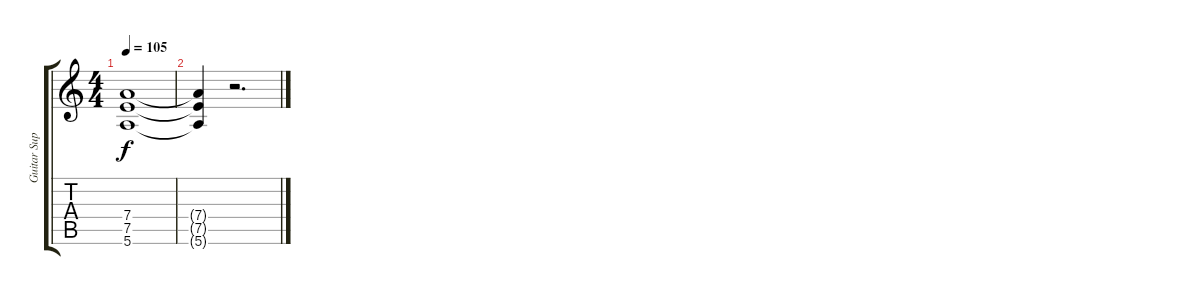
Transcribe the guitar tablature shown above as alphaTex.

\track ("Guitar Sup 2" "Guitar Sup") {instrument overdrivenguitar}
\staff {score tabs}
\tuning (E4 B3 G3 D3 A2 E2) {hide}
\ts (4 4)
\tempo 105
\clef g2
\ks c
(7.4{t} 7.5{t} 5.6{t}).1{dy f} |
(7.4{t} 7.5{t} 5.6{t}).4 r.2{d}
